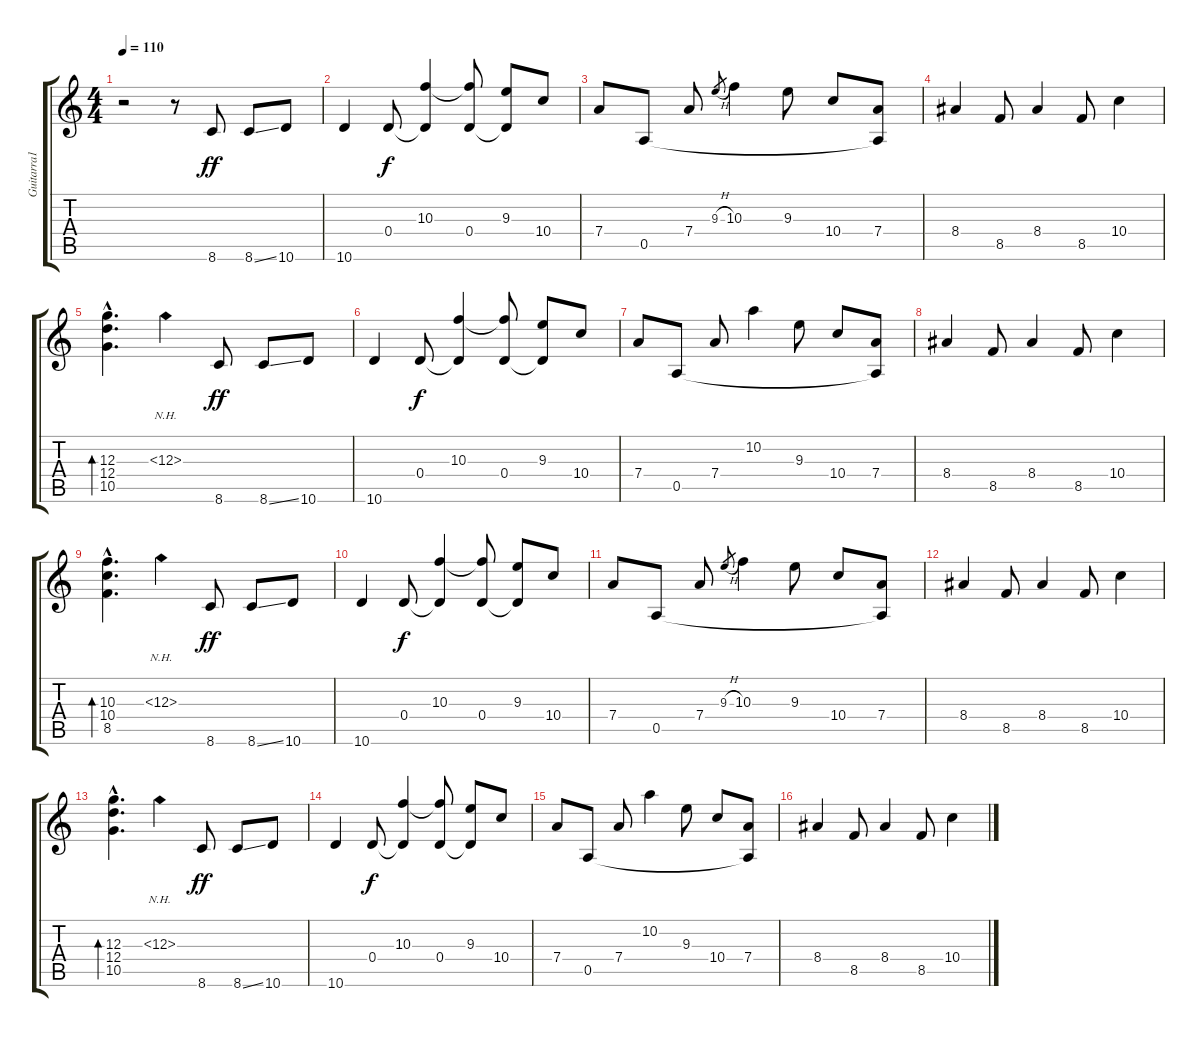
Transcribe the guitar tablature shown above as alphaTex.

\track ("Guitarra1" "Guitarra1") {instrument acousticguitarnylon}
\staff {score tabs}
\tuning (E4 B3 G3 D3 A2 E2) {hide}
\ts (4 4)
\tempo 110
\clef g2
\ks c
r.2{dy ff instrument acousticguitarnylon} r.8 8.6.8 8.6{ss}.8 10.6.8 |
10.6.4 0.4.8{dy f} (10.3 0.4{t}).4 (10.3{t} 0.4).8 (9.3 0.4{t}).8 10.4.8 |
7.4.8 0.5.8 7.4.8 9.3{h}.8{gr} 10.3.4 9.3.8 10.4.8 (7.4 0.5{t}).8 |
8.4.4 8.5.8 8.4.4 8.5.8 10.4.4 |
(12.3{hac} 12.4{hac} 10.5{hac}).4{d bd 240} 12.3{nh}.4 8.6.8{dy ff} 8.6{ss}.8 10.6.8 |
10.6.4 0.4.8{dy f} (10.3 0.4{t}).4 (10.3{t} 0.4).8 (9.3 0.4{t}).8 10.4.8 |
7.4.8 0.5.8 7.4.8 10.2.4 9.3.8 10.4.8 (7.4 0.5{t}).8 |
8.4.4 8.5.8 8.4.4 8.5.8 10.4.4 |
(10.3{hac} 10.4{hac} 8.5{hac}).4{d bd 240} 12.3{nh}.4 8.6.8{dy ff} 8.6{ss}.8 10.6.8 |
10.6.4 0.4.8{dy f} (10.3 0.4{t}).4 (10.3{t} 0.4).8 (9.3 0.4{t}).8 10.4.8 |
7.4.8 0.5.8 7.4.8 9.3{h}.8{gr} 10.3.4 9.3.8 10.4.8 (7.4 0.5{t}).8 |
8.4.4 8.5.8 8.4.4 8.5.8 10.4.4 |
(12.3{hac} 12.4{hac} 10.5{hac}).4{d bd 240} 12.3{nh}.4 8.6.8{dy ff} 8.6{ss}.8 10.6.8 |
10.6.4 0.4.8{dy f} (10.3 0.4{t}).4 (10.3{t} 0.4).8 (9.3 0.4{t}).8 10.4.8 |
7.4.8 0.5.8 7.4.8 10.2.4 9.3.8 10.4.8 (7.4 0.5{t}).8 |
8.4.4 8.5.8 8.4.4 8.5.8 10.4.4
